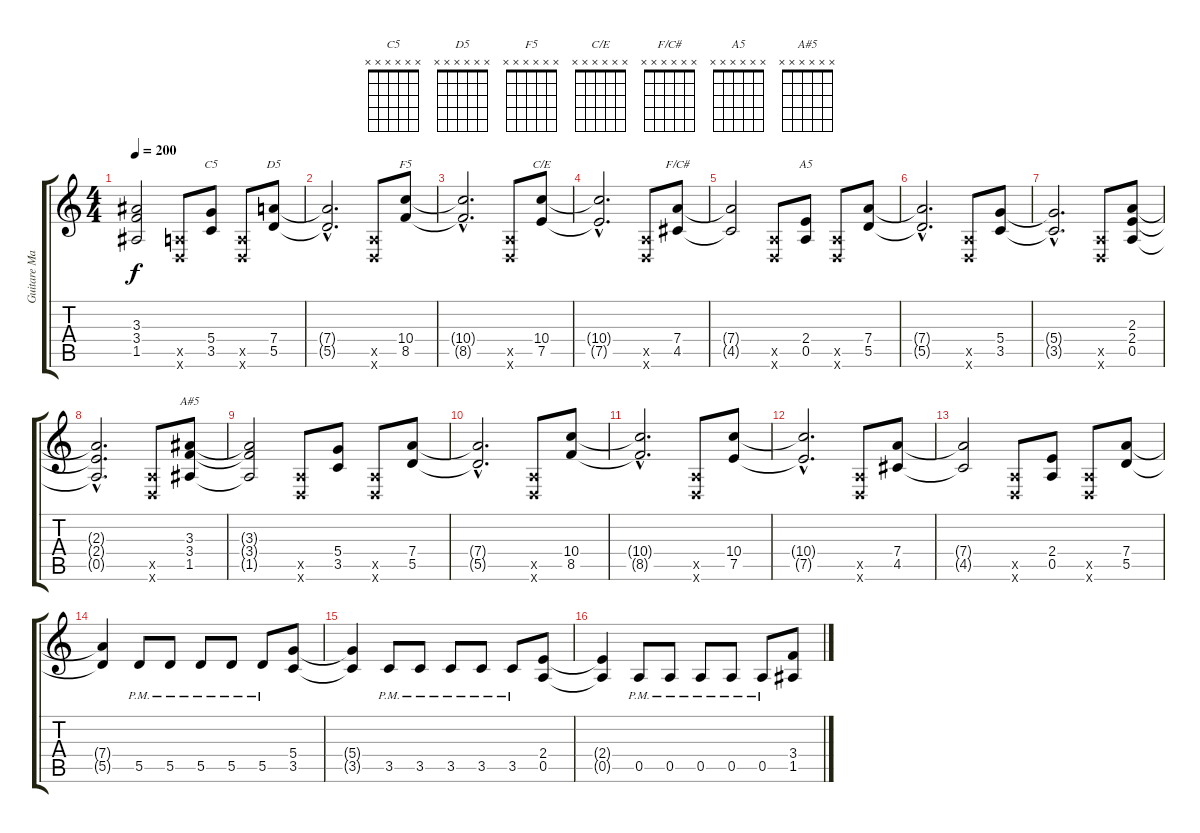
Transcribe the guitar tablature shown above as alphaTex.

\track ("Guitare Mathieu" "Guitare Ma") {instrument distortionguitar}
\staff {score tabs}
\tuning (E4 B3 G3 D3 A2 D2) {hide}
\chord ("C5" x x x x x x)
\chord ("D5" x x x x x x)
\chord ("F5" x x x x x x)
\chord ("C/E" x x x x x x)
\chord ("F/C#" x x x x x x)
\chord ("A5" x x x x x x)
\chord ("A#5" x x x x x x)
\ts (4 4)
\tempo 200
\clef g2
\ks c
(3.3{t} 3.4{t} 1.5{t}).2{dy f} (0.5{x} 0.6{x}).8 (5.4 3.5).8{ch "C5"} (0.5{x} 0.6{x}).8 (7.4 5.5).8{ch "D5"} |
(7.4{hac t} 5.5{hac t}).2{d} (0.5{x} 0.6{x}).8 (10.4 8.5).8{ch "F5"} |
(10.4{hac t} 8.5{hac t}).2{d} (0.5{x} 0.6{x}).8 (10.4 7.5).8{ch "C/E"} |
(10.4{hac t} 7.5{hac t}).2{d} (0.5{x} 0.6{x}).8 (7.4 4.5).8{ch "F/C#"} |
(7.4{t} 4.5{t}).2 (0.5{x} 0.6{x}).8 (2.4 0.5).8{ch "A5"} (0.5{x} 0.6{x}).8 (7.4 5.5).8 |
(7.4{hac t} 5.5{hac t}).2{d} (0.5{x} 0.6{x}).8 (5.4 3.5).8 |
(5.4{hac t} 3.5{hac t}).2{d} (0.5{x} 0.6{x}).8 (2.3 2.4 0.5).8 |
(2.3{hac t} 2.4{hac t} 0.5{hac t}).2{d} (0.5{x} 0.6{x}).8 (3.3 3.4 1.5).8{ch "A#5"} |
(3.3{t} 3.4{t} 1.5{t}).2 (0.5{x} 0.6{x}).8 (5.4 3.5).8 (0.5{x} 0.6{x}).8 (7.4 5.5).8 |
(7.4{hac t} 5.5{hac t}).2{d} (0.5{x} 0.6{x}).8 (10.4 8.5).8 |
(10.4{hac t} 8.5{hac t}).2{d} (0.5{x} 0.6{x}).8 (10.4 7.5).8 |
(10.4{hac t} 7.5{hac t}).2{d} (0.5{x} 0.6{x}).8 (7.4 4.5).8 |
(7.4{t} 4.5{t}).2 (0.5{x} 0.6{x}).8 (2.4 0.5).8 (0.5{x} 0.6{x}).8 (7.4 5.5).8 |
(7.4{t} 5.5{t}).4 5.5{pm}.8 5.5{pm}.8 5.5{pm}.8 5.5{pm}.8 5.5{pm}.8 (5.4 3.5).8 |
(5.4{t} 3.5{t}).4 3.5{pm}.8 3.5{pm}.8 3.5{pm}.8 3.5{pm}.8 3.5{pm}.8 (2.4 0.5).8 |
(2.4{t} 0.5{t}).4 0.5{pm}.8 0.5{pm}.8 0.5{pm}.8 0.5{pm}.8 0.5{pm}.8 (3.4 1.5).8
